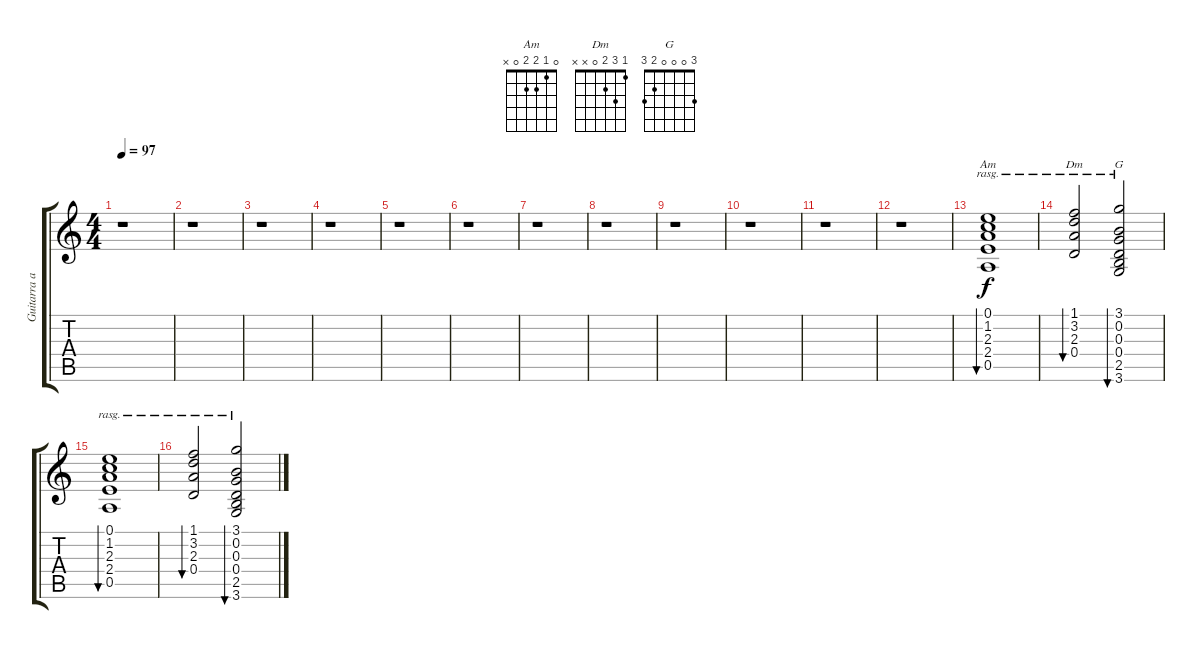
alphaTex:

\track ("Guitarra acústica" "Guitarra a") {instrument acousticguitarnylon}
\staff {score tabs}
\tuning (E4 B3 G3 D3 A2 E2) {hide}
\chord ("Am" 0 1 2 2 0 x)
\chord ("Dm" 1 3 2 0 x x)
\chord ("G" 3 0 0 0 2 3)
\ts (4 4)
\tempo 97
\clef g2
\ks c
r.1{dy f} |
r.1 |
r.1 |
r.1 |
r.1 |
r.1 |
r.1 |
r.1 |
r.1 |
r.1 |
r.1 |
r.1 |
(0.1 1.2 2.3 2.4 0.5).1{bu 240 ch "Am" rasg ii} |
(1.1 3.2 2.3 0.4).2{bu 120 ch "Dm" rasg ii} (3.1 0.2 0.3 0.4 2.5 3.6).2{bu 120 ch "G" rasg ii} |
(0.1 1.2 2.3 2.4 0.5).1{bu 240 rasg ii} |
(1.1 3.2 2.3 0.4).2{bu 120 rasg ii} (3.1 0.2 0.3 0.4 2.5 3.6).2{bu 120 rasg ii}
